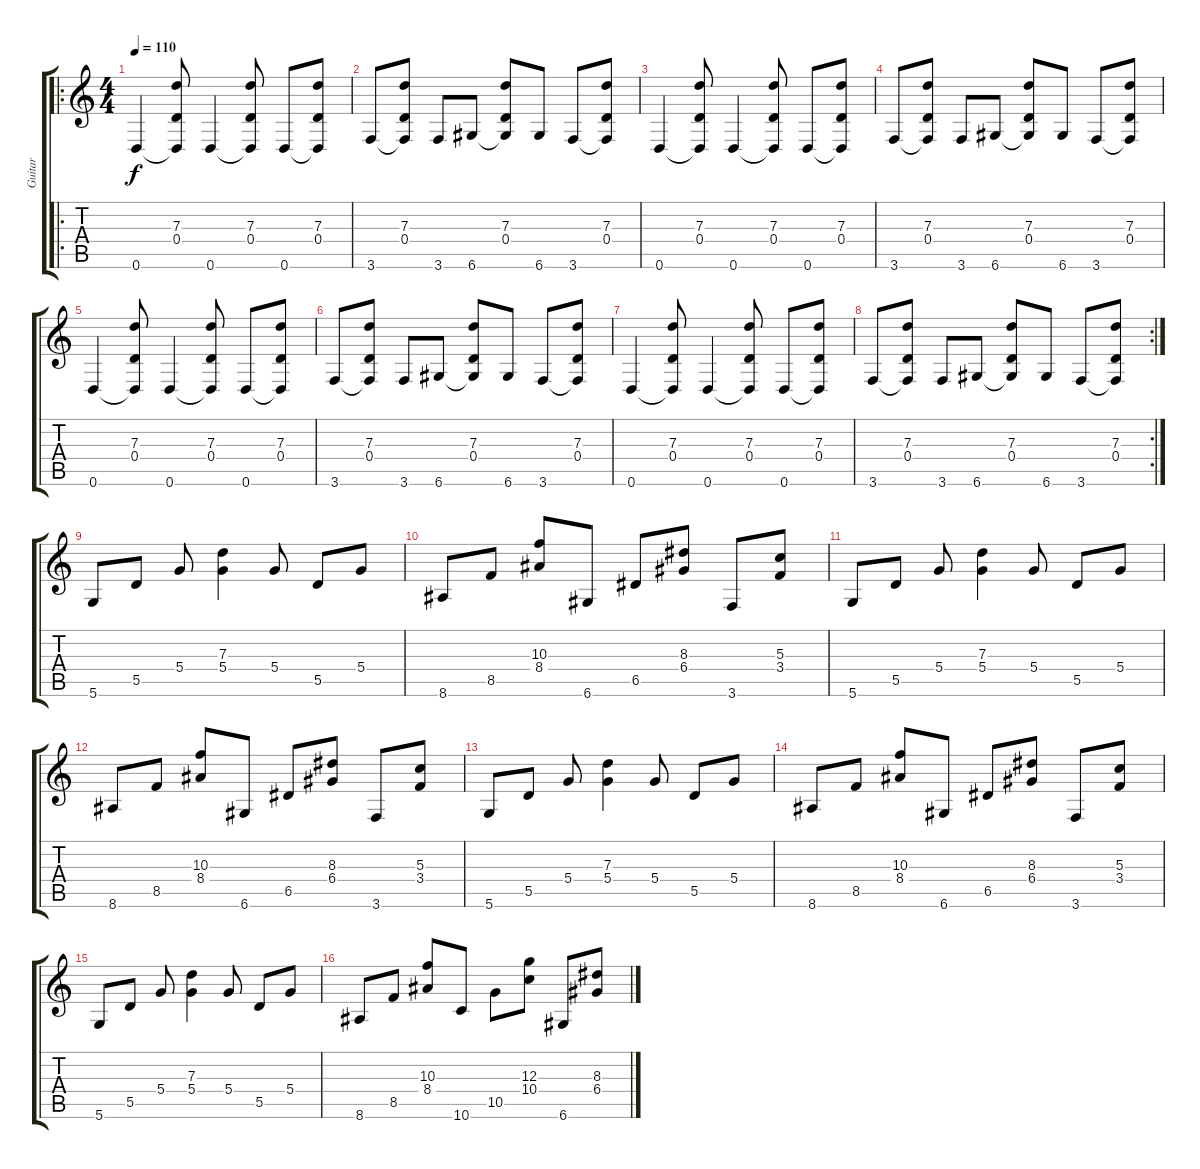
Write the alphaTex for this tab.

\track ("Guitar" "Guitar") {instrument acousticguitarsteel}
\staff {score tabs}
\tuning (E4 B3 G3 D3 A2 D2) {hide}
\ro
\ts (4 4)
\tempo 110
\clef g2
\ks c
0.6.4{dy f} (7.3 0.4 0.6{t}).8 0.6.4 (7.3 0.4 0.6{t}).8 0.6.8 (7.3 0.4 0.6{t}).8 |
3.6.8 (7.3 0.4 3.6{t}).8 3.6.8 6.6.8 (7.3 0.4 6.6{t}).8 6.6.8 3.6.8 (7.3 0.4 3.6{t}).8 |
0.6.4 (7.3 0.4 0.6{t}).8 0.6.4 (7.3 0.4 0.6{t}).8 0.6.8 (7.3 0.4 0.6{t}).8 |
3.6.8 (7.3 0.4 3.6{t}).8 3.6.8 6.6.8 (7.3 0.4 6.6{t}).8 6.6.8 3.6.8 (7.3 0.4 3.6{t}).8 |
0.6.4 (7.3 0.4 0.6{t}).8 0.6.4 (7.3 0.4 0.6{t}).8 0.6.8 (7.3 0.4 0.6{t}).8 |
3.6.8 (7.3 0.4 3.6{t}).8 3.6.8 6.6.8 (7.3 0.4 6.6{t}).8 6.6.8 3.6.8 (7.3 0.4 3.6{t}).8 |
0.6.4 (7.3 0.4 0.6{t}).8 0.6.4 (7.3 0.4 0.6{t}).8 0.6.8 (7.3 0.4 0.6{t}).8 |
\rc 2
3.6.8 (7.3 0.4 3.6{t}).8 3.6.8 6.6.8 (7.3 0.4 6.6{t}).8 6.6.8 3.6.8 (7.3 0.4 3.6{t}).8 |
5.6.8 5.5.8 5.4.8 (7.3 5.4).4 5.4.8 5.5.8 5.4.8 |
8.6.8 8.5.8 (10.3 8.4).8 6.6.8 6.5.8 (8.3 6.4).8 3.6.8 (5.3 3.4).8 |
5.6.8 5.5.8 5.4.8 (7.3 5.4).4 5.4.8 5.5.8 5.4.8 |
8.6.8 8.5.8 (10.3 8.4).8 6.6.8 6.5.8 (8.3 6.4).8 3.6.8 (5.3 3.4).8 |
5.6.8 5.5.8 5.4.8 (7.3 5.4).4 5.4.8 5.5.8 5.4.8 |
8.6.8 8.5.8 (10.3 8.4).8 6.6.8 6.5.8 (8.3 6.4).8 3.6.8 (5.3 3.4).8 |
5.6.8 5.5.8 5.4.8 (7.3 5.4).4 5.4.8 5.5.8 5.4.8 |
8.6.8 8.5.8 (10.3 8.4).8 10.6.8 10.5.8 (12.3 10.4).8 6.6.8 (8.3 6.4).8
